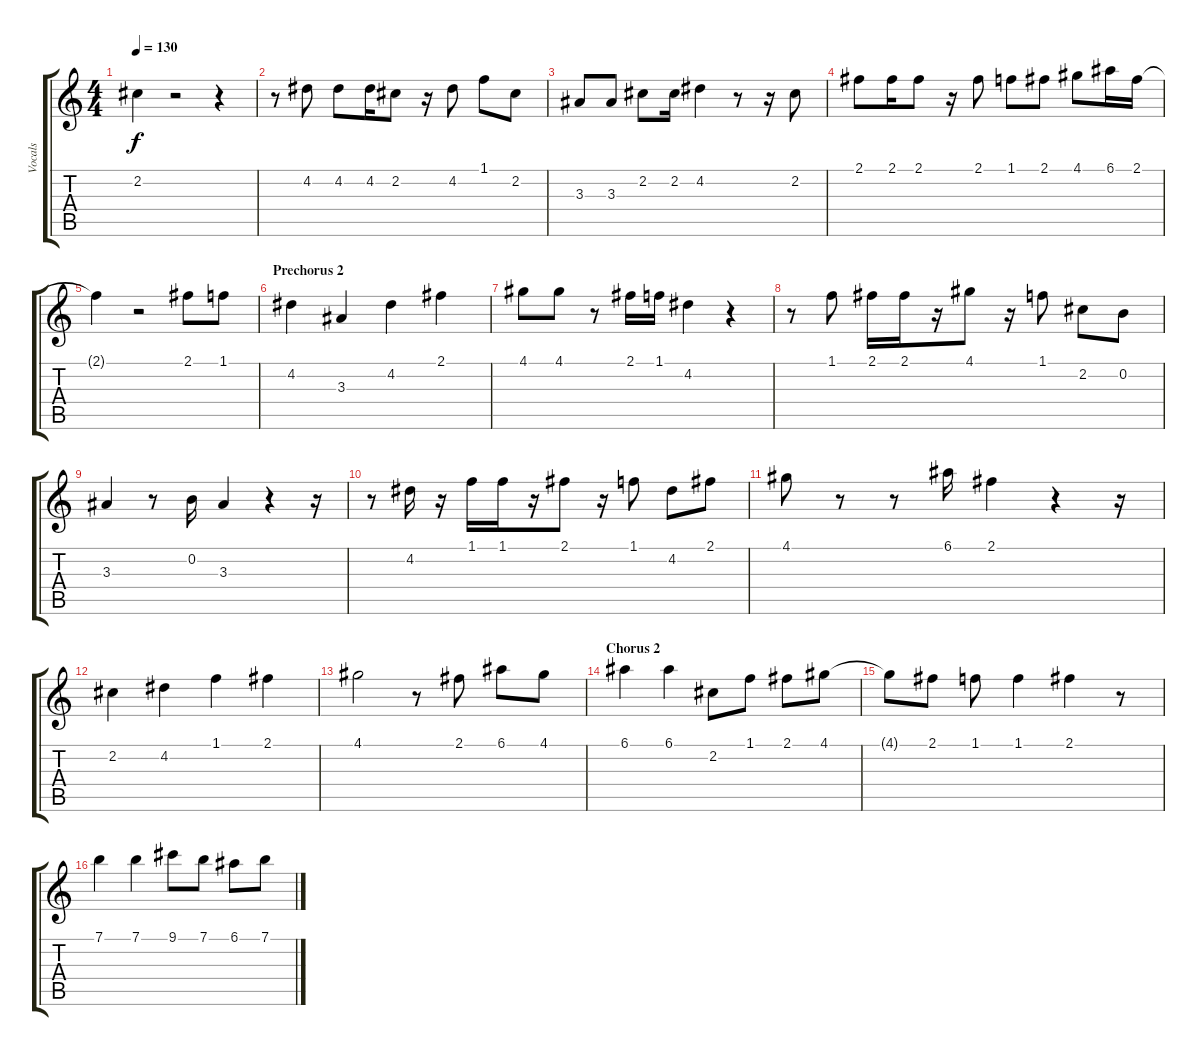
\track ("Vocals" "Vocals") {instrument distortionguitar}
\staff {score tabs}
\tuning (E4 B3 G3 D3 A2 E2) {hide}
\ts (4 4)
\tempo 130
\clef g2
\ks c
2.2{t}.4{dy f} r.2 r.4 |
r.8 4.2.8 4.2.8 4.2.16 2.2.8 r.16 4.2.8 1.1.8 2.2.8 |
3.3.8 3.3.8 2.2.8 2.2.16 4.2.4 r.8 r.16 2.2.8 |
2.1.8 2.1.16 2.1.8 r.16 2.1.8 1.1.8 2.1.8 4.1.8 6.1.16 2.1.16 |
2.1{t}.4 r.2 2.1.8 1.1.8 |
\section ("" "Prechorus 2")
4.2.4 3.3.4 4.2.4 2.1.4 |
4.1.8 4.1.8 r.8 2.1.16 1.1.16 4.2.4 r.4 |
r.8 1.1.8 2.1.16 2.1.16 r.16 4.1.8 r.16 1.1.8 2.2.8 0.2.8 |
3.3.4 r.8 0.2.16 3.3.4 r.4 r.16 |
r.8 4.2.16 r.16 1.1.16 1.1.16 r.16 2.1.8 r.16 1.1.8 4.2.8 2.1.8 |
4.1.8 r.8 r.8 6.1.16 2.1.4 r.4 r.16 |
2.2.4 4.2.4 1.1.4 2.1.4 |
4.1.2 r.8 2.1.8 6.1.8 4.1.8 |
\section ("" "Chorus 2")
6.1.4 6.1.4 2.2.8 1.1.8 2.1.8 4.1.8 |
4.1{t}.8 2.1.8 1.1.8 1.1.4 2.1.4 r.8 |
7.1.4 7.1.4 9.1.8 7.1.8 6.1.8 7.1.8
